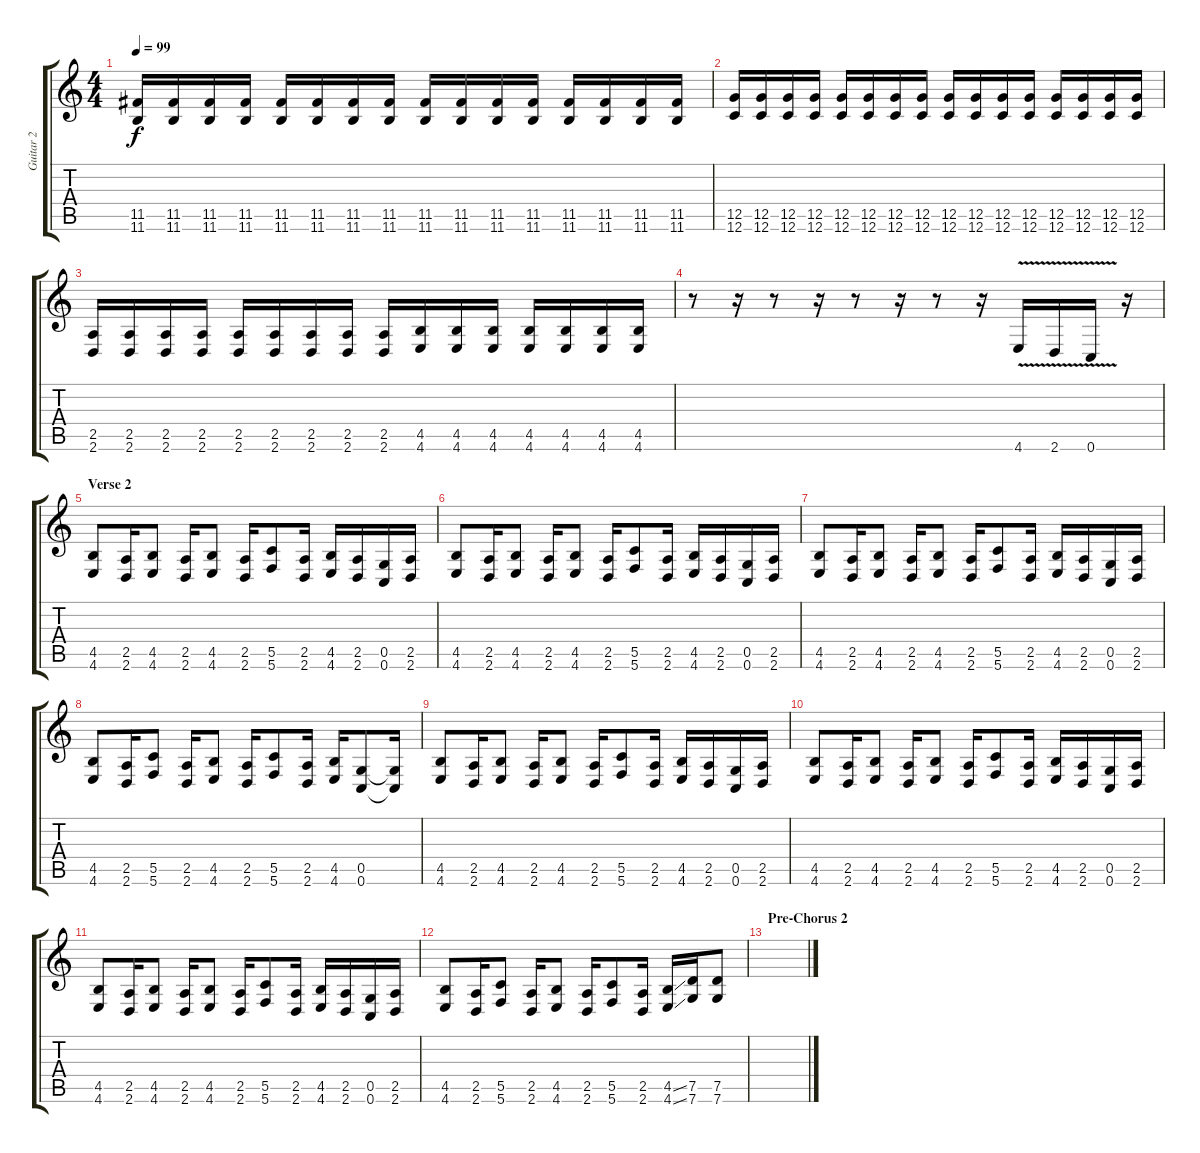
\track ("Guitar 2" "Guitar 2") {instrument distortionguitar}
\staff {score tabs}
\tuning (D4 A3 F3 C3 G2 C2) {hide}
\ts (4 4)
\tempo 99
\clef g2
\ks c
(11.5 11.6).16{dy f} (11.5 11.6).16 (11.5 11.6).16 (11.5 11.6).16 (11.5 11.6).16 (11.5 11.6).16 (11.5 11.6).16 (11.5 11.6).16 (11.5 11.6).16 (11.5 11.6).16 (11.5 11.6).16 (11.5 11.6).16 (11.5 11.6).16 (11.5 11.6).16 (11.5 11.6).16 (11.5 11.6).16 |
(12.5 12.6).16 (12.5 12.6).16 (12.5 12.6).16 (12.5 12.6).16 (12.5 12.6).16 (12.5 12.6).16 (12.5 12.6).16 (12.5 12.6).16 (12.5 12.6).16 (12.5 12.6).16 (12.5 12.6).16 (12.5 12.6).16 (12.5 12.6).16 (12.5 12.6).16 (12.5 12.6).16 (12.5 12.6).16 |
(2.5 2.6).16 (2.5 2.6).16 (2.5 2.6).16 (2.5 2.6).16 (2.5 2.6).16 (2.5 2.6).16 (2.5 2.6).16 (2.5 2.6).16 (2.5 2.6).16 (4.5 4.6).16 (4.5 4.6).16 (4.5 4.6).16 (4.5 4.6).16 (4.5 4.6).16 (4.5 4.6).16 (4.5 4.6).16 |
r.8 r.16 r.8 r.16 r.8 r.16 r.8 r.16 4.6{v}.16{volume 13} 2.6{v}.16 0.6{v}.16 r.16 |
\section ("" "Verse 2")
(4.5 4.6).8 (2.5 2.6).16 (4.5 4.6).8 (2.5 2.6).16 (4.5 4.6).8 (2.5 2.6).16 (5.5 5.6).8 (2.5 2.6).16 (4.5 4.6).16 (2.5 2.6).16 (0.5 0.6).16 (2.5 2.6).16 |
(4.5 4.6).8 (2.5 2.6).16 (4.5 4.6).8 (2.5 2.6).16 (4.5 4.6).8 (2.5 2.6).16 (5.5 5.6).8 (2.5 2.6).16 (4.5 4.6).16 (2.5 2.6).16 (0.5 0.6).16 (2.5 2.6).16 |
(4.5 4.6).8 (2.5 2.6).16 (4.5 4.6).8 (2.5 2.6).16 (4.5 4.6).8 (2.5 2.6).16 (5.5 5.6).8 (2.5 2.6).16 (4.5 4.6).16 (2.5 2.6).16 (0.5 0.6).16 (2.5 2.6).16 |
(4.5 4.6).8 (2.5 2.6).16 (5.5 5.6).8 (2.5 2.6).16 (4.5 4.6).8 (2.5 2.6).16 (5.5 5.6).8 (2.5 2.6).16 (4.5 4.6).16 (0.5 0.6).8 (0.5{t} 0.6{t}).16 |
(4.5 4.6).8 (2.5 2.6).16 (4.5 4.6).8 (2.5 2.6).16 (4.5 4.6).8 (2.5 2.6).16 (5.5 5.6).8 (2.5 2.6).16 (4.5 4.6).16 (2.5 2.6).16 (0.5 0.6).16 (2.5 2.6).16 |
(4.5 4.6).8 (2.5 2.6).16 (4.5 4.6).8 (2.5 2.6).16 (4.5 4.6).8 (2.5 2.6).16 (5.5 5.6).8 (2.5 2.6).16 (4.5 4.6).16 (2.5 2.6).16 (0.5 0.6).16 (2.5 2.6).16 |
(4.5 4.6).8 (2.5 2.6).16 (4.5 4.6).8 (2.5 2.6).16 (4.5 4.6).8 (2.5 2.6).16 (5.5 5.6).8 (2.5 2.6).16 (4.5 4.6).16 (2.5 2.6).16 (0.5 0.6).16 (2.5 2.6).16 |
(4.5 4.6).8 (2.5 2.6).16 (5.5 5.6).8 (2.5 2.6).16 (4.5 4.6).8 (2.5 2.6).16 (5.5 5.6).8 (2.5 2.6).16 (4.5{ss} 4.6{ss}).16 (7.5 7.6).16 (7.5 7.6).8 |
\section ("" "Pre-Chorus 2")
